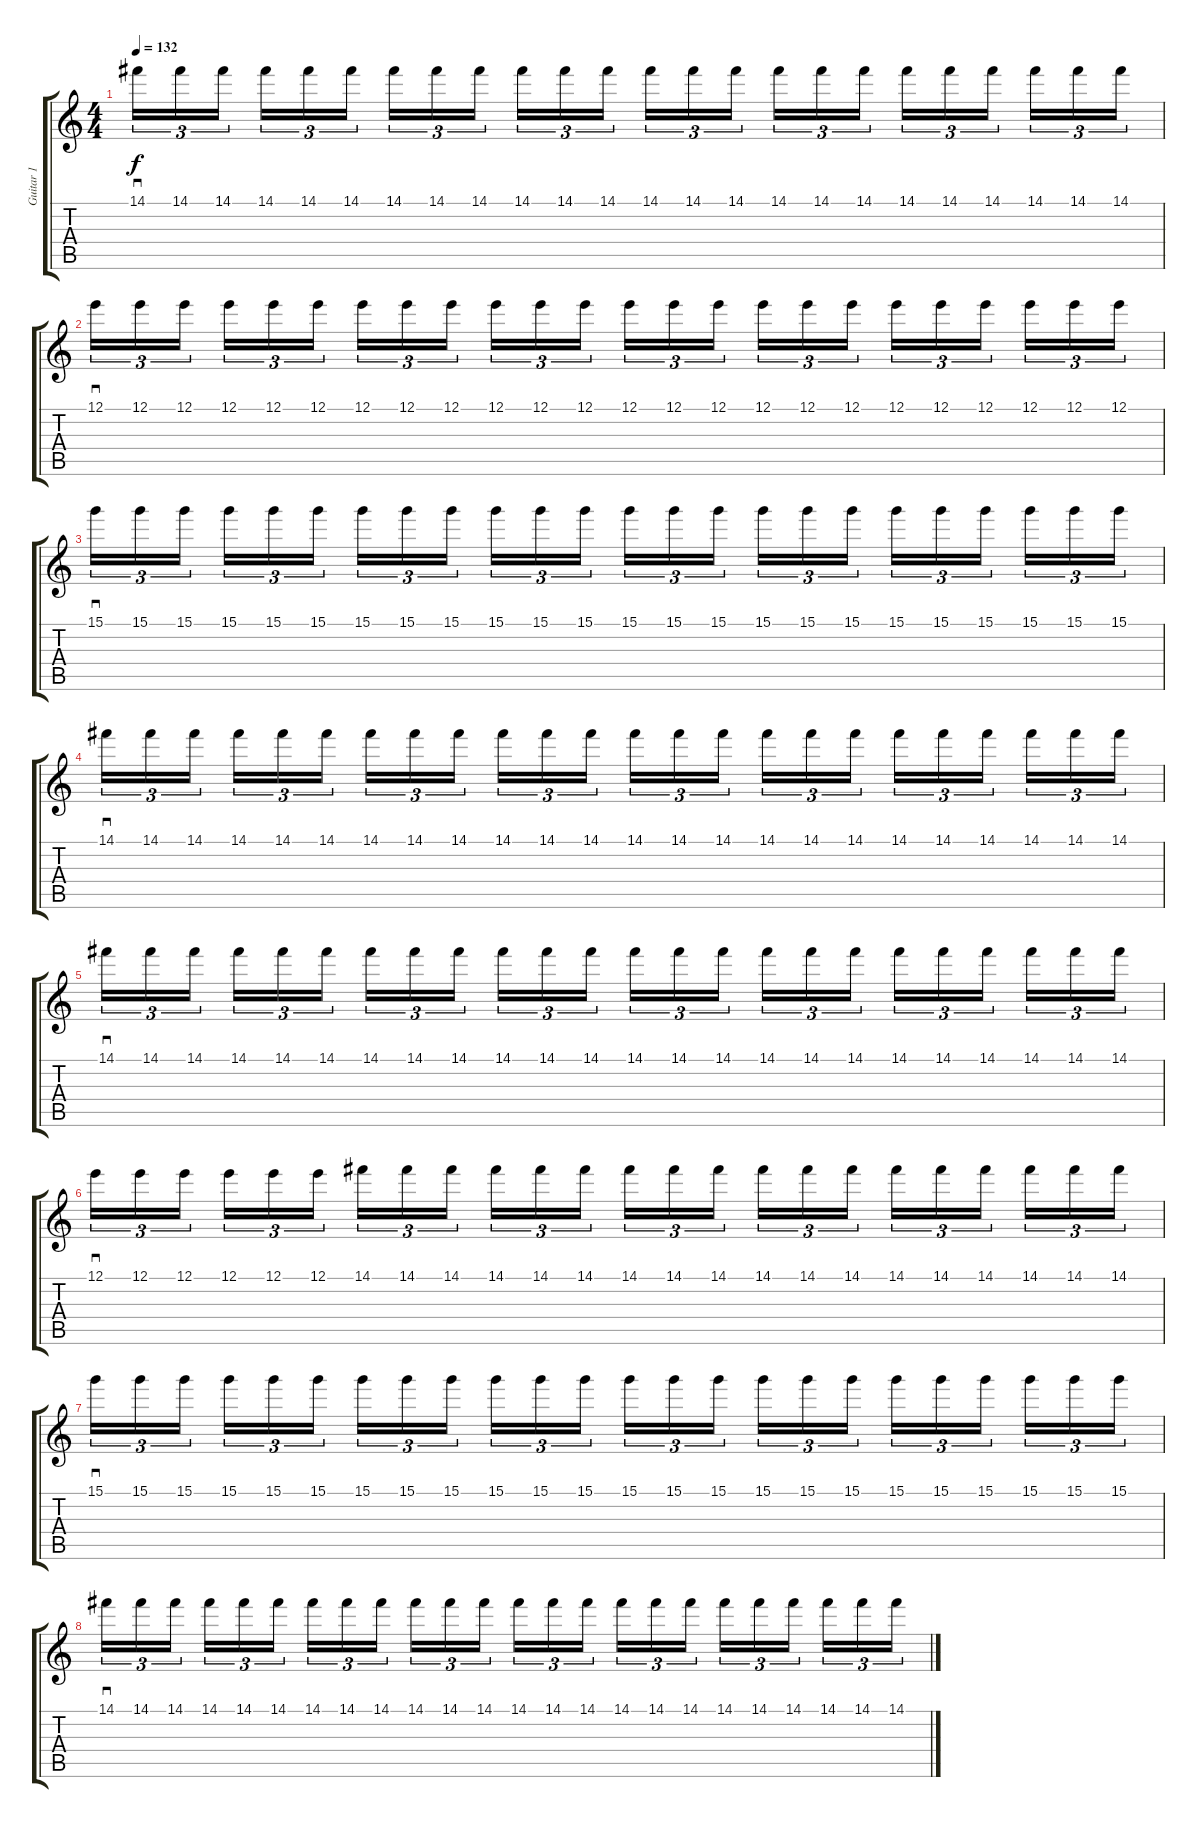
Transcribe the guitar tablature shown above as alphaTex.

\track ("Guitar 1" "Guitar 1") {instrument distortionguitar}
\staff {score tabs}
\tuning (E4 B3 G3 D3 A2 E2) {hide}
\ts (4 4)
\tempo 132
\clef g2
\ks c
14.1.16{sd tu (3 2) dy f} 14.1.16{tu (3 2)} 14.1.16{tu (3 2)} 14.1.16{tu (3 2)} 14.1.16{tu (3 2)} 14.1.16{tu (3 2)} 14.1.16{tu (3 2)} 14.1.16{tu (3 2)} 14.1.16{tu (3 2)} 14.1.16{tu (3 2)} 14.1.16{tu (3 2)} 14.1.16{tu (3 2)} 14.1.16{tu (3 2)} 14.1.16{tu (3 2)} 14.1.16{tu (3 2)} 14.1.16{tu (3 2)} 14.1.16{tu (3 2)} 14.1.16{tu (3 2)} 14.1.16{tu (3 2)} 14.1.16{tu (3 2)} 14.1.16{tu (3 2)} 14.1.16{tu (3 2)} 14.1.16{tu (3 2)} 14.1.16{tu (3 2)} |
12.1.16{sd tu (3 2)} 12.1.16{tu (3 2)} 12.1.16{tu (3 2)} 12.1.16{tu (3 2)} 12.1.16{tu (3 2)} 12.1.16{tu (3 2)} 12.1.16{tu (3 2)} 12.1.16{tu (3 2)} 12.1.16{tu (3 2)} 12.1.16{tu (3 2)} 12.1.16{tu (3 2)} 12.1.16{tu (3 2)} 12.1.16{tu (3 2)} 12.1.16{tu (3 2)} 12.1.16{tu (3 2)} 12.1.16{tu (3 2)} 12.1.16{tu (3 2)} 12.1.16{tu (3 2)} 12.1.16{tu (3 2)} 12.1.16{tu (3 2)} 12.1.16{tu (3 2)} 12.1.16{tu (3 2)} 12.1.16{tu (3 2)} 12.1.16{tu (3 2)} |
15.1.16{sd tu (3 2)} 15.1.16{tu (3 2)} 15.1.16{tu (3 2)} 15.1.16{tu (3 2)} 15.1.16{tu (3 2)} 15.1.16{tu (3 2)} 15.1.16{tu (3 2)} 15.1.16{tu (3 2)} 15.1.16{tu (3 2)} 15.1.16{tu (3 2)} 15.1.16{tu (3 2)} 15.1.16{tu (3 2)} 15.1.16{tu (3 2)} 15.1.16{tu (3 2)} 15.1.16{tu (3 2)} 15.1.16{tu (3 2)} 15.1.16{tu (3 2)} 15.1.16{tu (3 2)} 15.1.16{tu (3 2)} 15.1.16{tu (3 2)} 15.1.16{tu (3 2)} 15.1.16{tu (3 2)} 15.1.16{tu (3 2)} 15.1.16{tu (3 2)} |
14.1.16{sd tu (3 2)} 14.1.16{tu (3 2)} 14.1.16{tu (3 2)} 14.1.16{tu (3 2)} 14.1.16{tu (3 2)} 14.1.16{tu (3 2)} 14.1.16{tu (3 2)} 14.1.16{tu (3 2)} 14.1.16{tu (3 2)} 14.1.16{tu (3 2)} 14.1.16{tu (3 2)} 14.1.16{tu (3 2)} 14.1.16{tu (3 2)} 14.1.16{tu (3 2)} 14.1.16{tu (3 2)} 14.1.16{tu (3 2)} 14.1.16{tu (3 2)} 14.1.16{tu (3 2)} 14.1.16{tu (3 2)} 14.1.16{tu (3 2)} 14.1.16{tu (3 2)} 14.1.16{tu (3 2)} 14.1.16{tu (3 2)} 14.1.16{tu (3 2)} |
14.1.16{sd tu (3 2)} 14.1.16{tu (3 2)} 14.1.16{tu (3 2)} 14.1.16{tu (3 2)} 14.1.16{tu (3 2)} 14.1.16{tu (3 2)} 14.1.16{tu (3 2)} 14.1.16{tu (3 2)} 14.1.16{tu (3 2)} 14.1.16{tu (3 2)} 14.1.16{tu (3 2)} 14.1.16{tu (3 2)} 14.1.16{tu (3 2)} 14.1.16{tu (3 2)} 14.1.16{tu (3 2)} 14.1.16{tu (3 2)} 14.1.16{tu (3 2)} 14.1.16{tu (3 2)} 14.1.16{tu (3 2)} 14.1.16{tu (3 2)} 14.1.16{tu (3 2)} 14.1.16{tu (3 2)} 14.1.16{tu (3 2)} 14.1.16{tu (3 2)} |
12.1.16{sd tu (3 2)} 12.1.16{tu (3 2)} 12.1.16{tu (3 2)} 12.1.16{tu (3 2)} 12.1.16{tu (3 2)} 12.1.16{tu (3 2)} 14.1.16{tu (3 2)} 14.1.16{tu (3 2)} 14.1.16{tu (3 2)} 14.1.16{tu (3 2)} 14.1.16{tu (3 2)} 14.1.16{tu (3 2)} 14.1.16{tu (3 2)} 14.1.16{tu (3 2)} 14.1.16{tu (3 2)} 14.1.16{tu (3 2)} 14.1.16{tu (3 2)} 14.1.16{tu (3 2)} 14.1.16{tu (3 2)} 14.1.16{tu (3 2)} 14.1.16{tu (3 2)} 14.1.16{tu (3 2)} 14.1.16{tu (3 2)} 14.1.16{tu (3 2)} |
15.1.16{sd tu (3 2) volume 16 instrument acousticguitarsteel} 15.1.16{tu (3 2)} 15.1.16{tu (3 2)} 15.1.16{tu (3 2)} 15.1.16{tu (3 2)} 15.1.16{tu (3 2)} 15.1.16{tu (3 2)} 15.1.16{tu (3 2)} 15.1.16{tu (3 2)} 15.1.16{tu (3 2)} 15.1.16{tu (3 2)} 15.1.16{tu (3 2)} 15.1.16{tu (3 2)} 15.1.16{tu (3 2)} 15.1.16{tu (3 2)} 15.1.16{tu (3 2)} 15.1.16{tu (3 2)} 15.1.16{tu (3 2)} 15.1.16{tu (3 2)} 15.1.16{tu (3 2)} 15.1.16{tu (3 2)} 15.1.16{tu (3 2)} 15.1.16{tu (3 2)} 15.1.16{tu (3 2)} |
14.1.16{sd tu (3 2)} 14.1.16{tu (3 2)} 14.1.16{tu (3 2)} 14.1.16{tu (3 2)} 14.1.16{tu (3 2)} 14.1.16{tu (3 2)} 14.1.16{tu (3 2)} 14.1.16{tu (3 2)} 14.1.16{tu (3 2)} 14.1.16{tu (3 2)} 14.1.16{tu (3 2)} 14.1.16{tu (3 2)} 14.1.16{tu (3 2)} 14.1.16{tu (3 2)} 14.1.16{tu (3 2)} 14.1.16{tu (3 2)} 14.1.16{tu (3 2)} 14.1.16{tu (3 2)} 14.1.16{tu (3 2)} 14.1.16{tu (3 2)} 14.1.16{tu (3 2)} 14.1.16{tu (3 2)} 14.1.16{tu (3 2)} 14.1.16{tu (3 2)}
